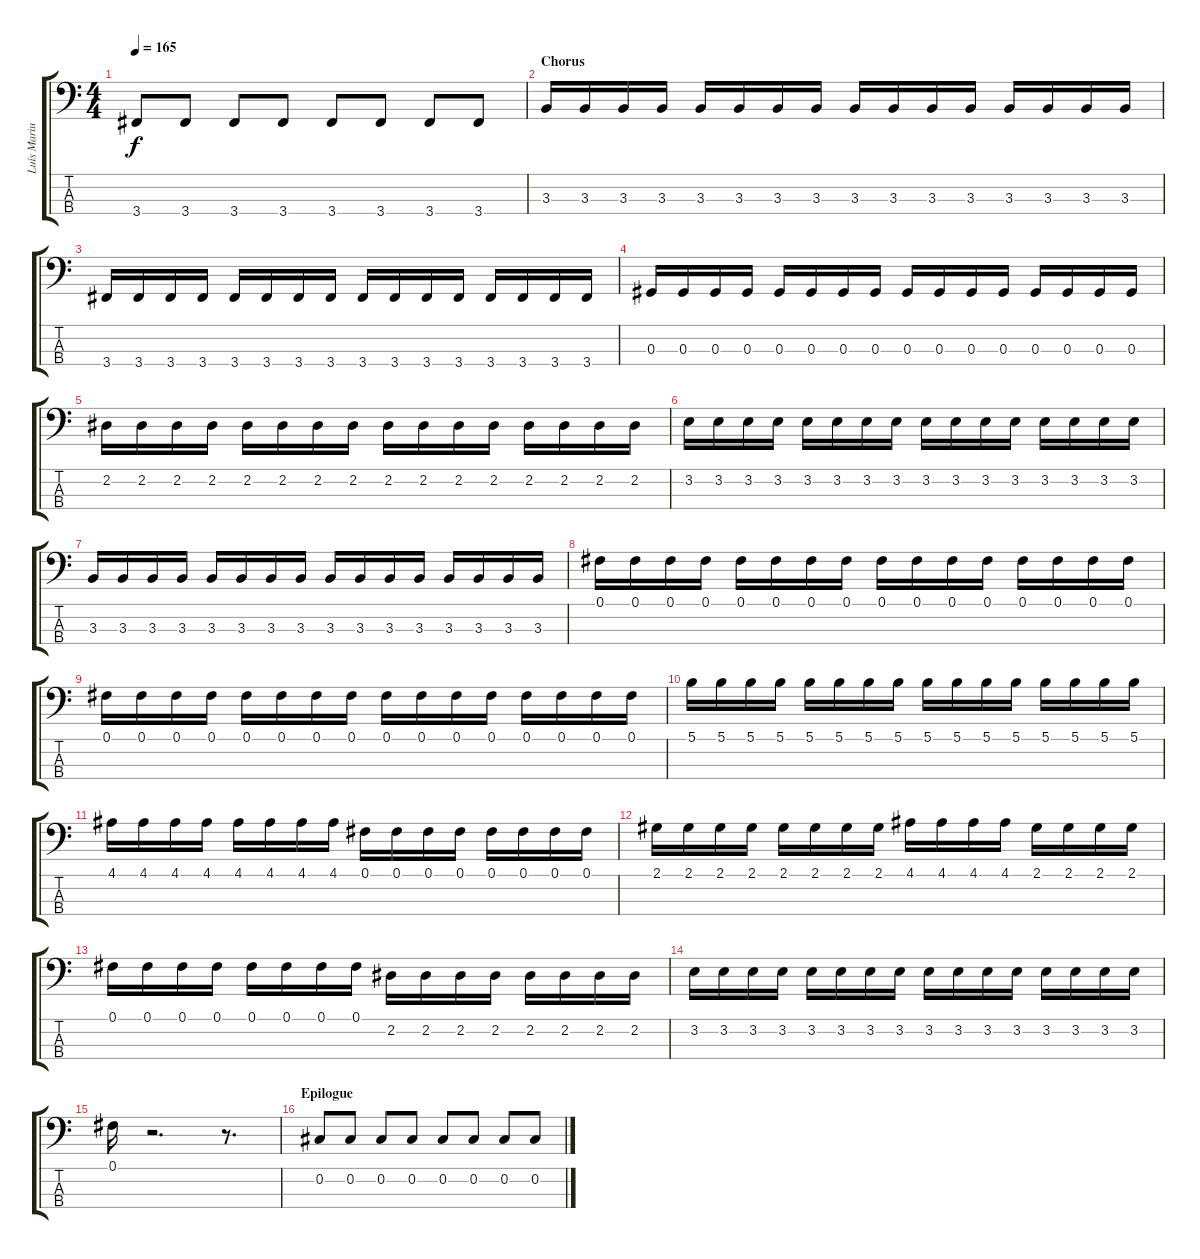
\track ("Luís Mariutti" "Luís Mariu") {instrument electricbassfinger}
\staff {score tabs}
\tuning (Gb2 Db2 Ab1 Eb1) {hide}
\ts (4 4)
\tempo 165
\clef f4
\ks c
3.4.8{dy f} 3.4.8 3.4.8 3.4.8 3.4.8 3.4.8 3.4.8 3.4.8 |
\section ("" "Chorus")
3.3.16 3.3.16 3.3.16 3.3.16 3.3.16 3.3.16 3.3.16 3.3.16 3.3.16 3.3.16 3.3.16 3.3.16 3.3.16 3.3.16 3.3.16 3.3.16 |
3.4.16 3.4.16 3.4.16 3.4.16 3.4.16 3.4.16 3.4.16 3.4.16 3.4.16 3.4.16 3.4.16 3.4.16 3.4.16 3.4.16 3.4.16 3.4.16 |
0.3.16 0.3.16 0.3.16 0.3.16 0.3.16 0.3.16 0.3.16 0.3.16 0.3.16 0.3.16 0.3.16 0.3.16 0.3.16 0.3.16 0.3.16 0.3.16 |
2.2.16 2.2.16 2.2.16 2.2.16 2.2.16 2.2.16 2.2.16 2.2.16 2.2.16 2.2.16 2.2.16 2.2.16 2.2.16 2.2.16 2.2.16 2.2.16 |
3.2.16 3.2.16 3.2.16 3.2.16 3.2.16 3.2.16 3.2.16 3.2.16 3.2.16 3.2.16 3.2.16 3.2.16 3.2.16 3.2.16 3.2.16 3.2.16 |
3.3.16 3.3.16 3.3.16 3.3.16 3.3.16 3.3.16 3.3.16 3.3.16 3.3.16 3.3.16 3.3.16 3.3.16 3.3.16 3.3.16 3.3.16 3.3.16 |
0.1.16 0.1.16 0.1.16 0.1.16 0.1.16 0.1.16 0.1.16 0.1.16 0.1.16 0.1.16 0.1.16 0.1.16 0.1.16 0.1.16 0.1.16 0.1.16 |
0.1.16 0.1.16 0.1.16 0.1.16 0.1.16 0.1.16 0.1.16 0.1.16 0.1.16 0.1.16 0.1.16 0.1.16 0.1.16 0.1.16 0.1.16 0.1.16 |
5.1.16 5.1.16 5.1.16 5.1.16 5.1.16 5.1.16 5.1.16 5.1.16 5.1.16 5.1.16 5.1.16 5.1.16 5.1.16 5.1.16 5.1.16 5.1.16 |
4.1.16 4.1.16 4.1.16 4.1.16 4.1.16 4.1.16 4.1.16 4.1.16 0.1.16 0.1.16 0.1.16 0.1.16 0.1.16 0.1.16 0.1.16 0.1.16 |
2.1.16 2.1.16 2.1.16 2.1.16 2.1.16 2.1.16 2.1.16 2.1.16 4.1.16 4.1.16 4.1.16 4.1.16 2.1.16 2.1.16 2.1.16 2.1.16 |
0.1.16 0.1.16 0.1.16 0.1.16 0.1.16 0.1.16 0.1.16 0.1.16 2.2.16 2.2.16 2.2.16 2.2.16 2.2.16 2.2.16 2.2.16 2.2.16 |
3.2.16 3.2.16 3.2.16 3.2.16 3.2.16 3.2.16 3.2.16 3.2.16 3.2.16 3.2.16 3.2.16 3.2.16 3.2.16 3.2.16 3.2.16 3.2.16 |
0.1.16 r.2{d} r.8{d} |
\section ("" "Epilogue")
0.2.8 0.2.8 0.2.8 0.2.8 0.2.8 0.2.8 0.2.8 0.2.8
